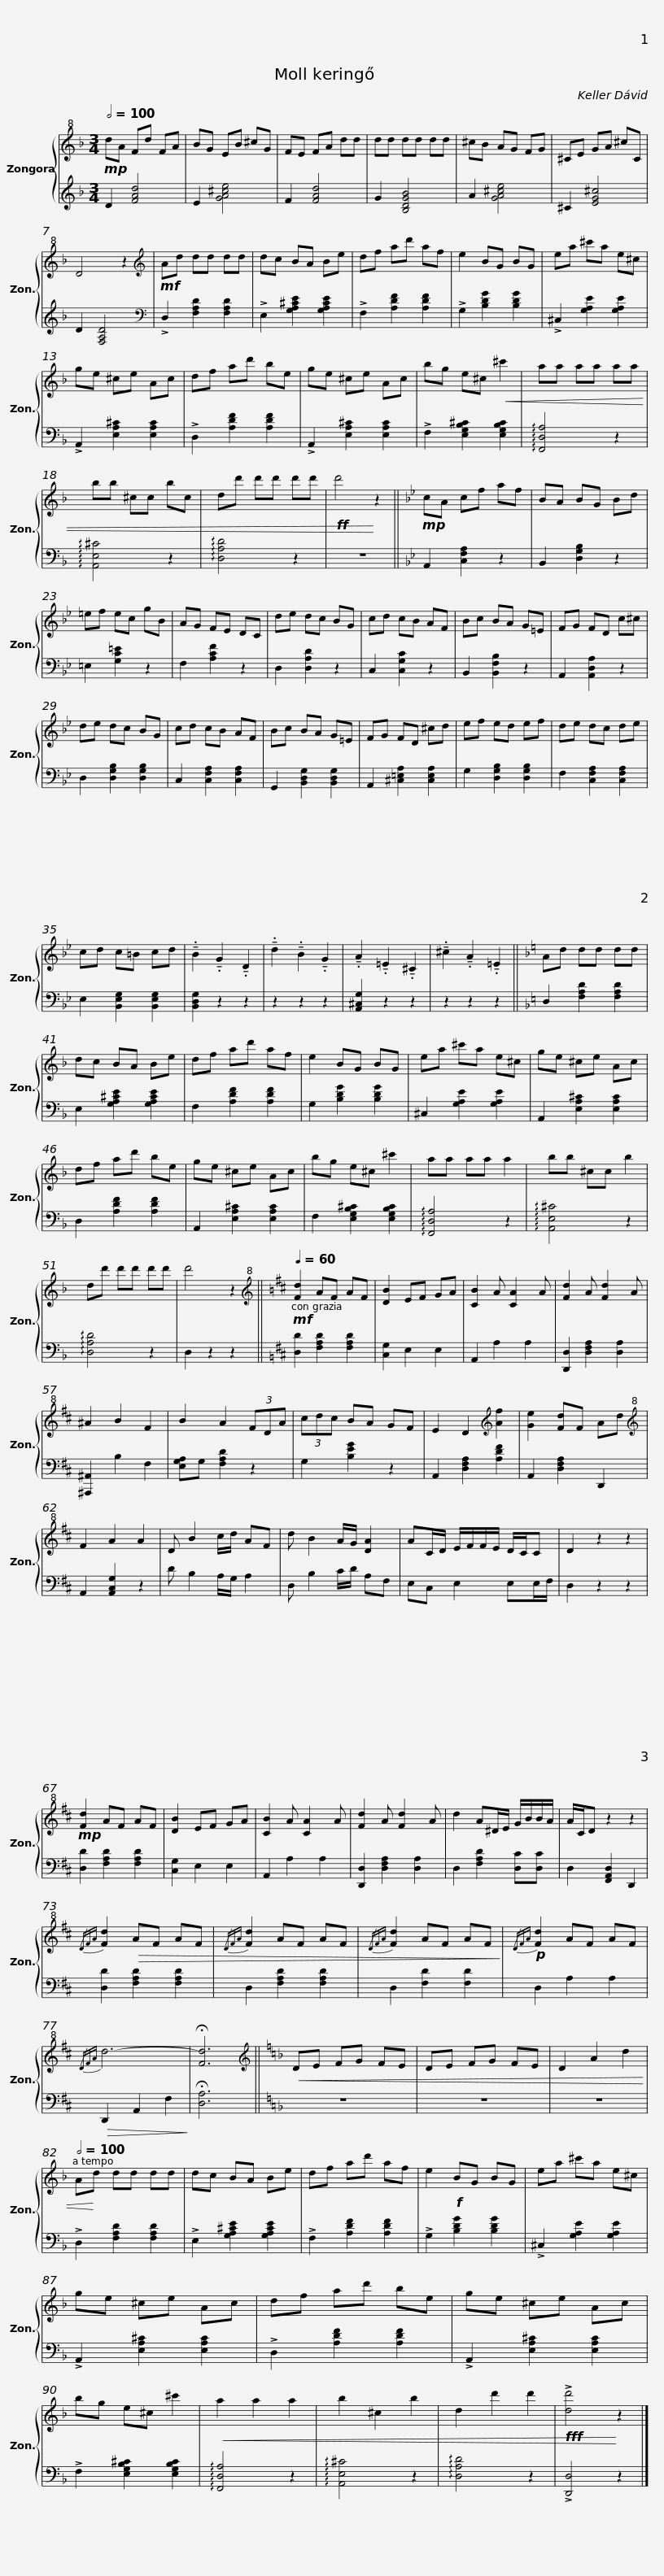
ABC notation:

X:1
%%score { 1 | 2 }
L:1/8
Q:1/2=100
M:3/4
I:linebreak $
K:F
V:1 treble+8
V:2 treble
V:1
!mp! dA Fd FA | BG EB ^cG | FE FA dd | dd dd dd | ^cB AG FG | %5
 ^CE GA ^cC | D4 z2 |$[K:treble]!mf! Ad dd dd | dc BA Be | df ad' af | %10
 e2 BG BG | ea ^c'a e^c | ge ^ce Ac |$ df ad' be | ge ^ce Ac | %15
 bg e^c!<(! ^c'2 | aa aa aa | bb ^cc bc |$ dd' d'd' d'd' |!ff! d'4!<)! z2 || %20
[K:Bb]!mp! cA cf af | BA BG Bd | =ef ec gB | AG FE DC | de dc BG |$ %25
 cd cB AF | Bc BA G=E | FG FD c^c | de dc BG | cd cB AF | %30
 Bc BA G=E | FG FD ^cd |$ ef ed ef | de dc de | cd c=B cd | %35
 !tenuto!.B2 !tenuto!.G2 !tenuto!.D2 | !tenuto!.d2 !tenuto!.B2 !tenuto!.G2 | !tenuto!.A2 !tenuto!.=E2 !tenuto!.^C2 | !tenuto!.^c2 !tenuto!.A2 !tenuto!.=E2 ||[K:F] Ad dd dd |$ %40
 dc BA Be | df ad' af | e2 BG BG | ea ^c'a e^c | ge ^ce Ac | %45
 df ad' be |$ ge ^ce Ac | bg e^c ^c'2 | aa aa a2 | bb ^cc b2 | %50
 dd' d'd' d'd' | d'4 z2 ||$[K:D][K:treble+8][Q:1/4=60]!mf! [Fd]2 AF AF | [DB]2 EF GA | [CB]2 A [CA]2 A | %55
 [Fd]2 A [Fd]2 A | ^A2 B2 F2 | B2 A2 (3FDA |$ (3cdc BA GF | E2 D2[K:treble] [Af]2 | %60
 [Ge]2 [Fd]F Ad |[K:treble+8] F2 A2 A2 | D B2 c/d/ AF |$ d B2 A/G/ [DA]2 | AC/D/ E/F/F/E/ D/C/C | %65
 D2 z2 z2 |!mp! [Fd]2 AF AF | [DB]2 EF GA | [CB]2 A [CA]2 A | [Fd]2 A [Fd]2 A |$ %70
 d2 A^D/E/ G/B/B/A/ | A/C/D z2 z2 |{/DFA} [Fd]2!>(! AF AF |{/DFA} [Fd]2 AF AF |{/DFA} [Fd]2 AF AF!>)! | %75
!p!{/DFA} [Fd]2 AF AF |${/DFA} d6- | !fermata![Fd]6 ||[K:F][K:treble]!<(! DE FG FE | DE FG FE | %80
 D2 A2 d2 |[Q:1/2=100] A!<)!d dd dd | dc BA Be | df ad' af |$ e2!f! BG BG | %85
 ea ^c'a e^c | ge ^ce Ac | df ad' be | ge ^ce Ac | bg e^c ^c'2 |$ %90
!<(! a2 a2 a2 | b2 ^c2 b2 | d2 d'2 d'2 |!fff! !>![dd']4!<)! z2 |] %94
V:2
 D2 [FAd]4 | E2 [GA^ce]4 | F2 [FAd]4 | G2 [B,DGB]4 | A2 [GA^ce]4 | %5
 ^C2 [EG^c]4 | D2 [F,A,D]4 |$[K:bass] !>!D,2 [F,A,D]2 [F,A,D]2 | !>!E,2 [G,A,^CE]2 [G,A,CE]2 | !>!F,2 [A,DF]2 [A,DF]2 | %10
 !>!G,2 [B,DG]2 [B,DG]2 | !>!^C,2 [G,A,E]2 [G,A,E]2 | !>!A,,2 [E,A,^C]2 [E,A,C]2 |$ !>!D,2 [A,DF]2 [A,DF]2 | !>!A,,2 [E,A,^C]2 [E,A,C]2 | %15
 !>!F,2 [E,G,B,^C]2 [E,G,B,C]2 | !arpeggio![F,,D,A,]4 z2 | !arpeggio![A,,E,^C]4 z2 |$ !arpeggio![D,A,D]4 z2 | z6 || %20
[K:Bb] A,,2 [C,F,A,]2 z2 | B,,2 [D,G,B,]2 z2 | =E,2 [G,C=E]2 z2 | F,2 [A,CF]2 z2 | D,2 [D,A,D]2 z2 |$ %25
 C,2 [C,G,C]2 z2 | B,,2 [B,,F,B,]2 z2 | A,,2 [A,,D,A,]2 z2 | D,2 [D,G,B,]2 [D,G,B,]2 | C,2 [C,F,A,]2 [C,F,A,]2 | %30
 G,,2 [B,,D,G,]2 [B,,D,G,]2 | A,,2 [^C,=E,A,]2 [C,E,A,]2 |$ G,2 [D,G,B,]2 [D,G,B,]2 | F,2 [C,F,A,]2 [C,F,A,]2 | E,2 [B,,E,G,]2 [B,,E,G,]2 | %35
 [B,,D,G,]2 z2 z2 | z2 z2 z2 | [A,,^C,G,]2 z2 z2 | z2 z2 z2 ||[K:F] D,2 [F,A,D]2 [F,A,D]2 |$ %40
 E,2 [G,A,^CE]2 [G,A,CE]2 | F,2 [A,DF]2 [A,DF]2 | G,2 [B,DG]2 [B,DG]2 | ^C,2 [G,A,E]2 [G,A,E]2 | A,,2 [E,A,^C]2 [E,A,C]2 | %45
 D,2 [A,DF]2 [A,DF]2 |$ A,,2 [E,A,^C]2 [E,A,C]2 | F,2 [E,G,B,^C]2 [E,G,B,C]2 | !arpeggio![F,,D,A,]4 z2 | !arpeggio![A,,E,^C]4 z2 | %50
 !arpeggio![D,A,D]4 z2 | D,2 z2 z2 ||$[K:D] [D,D]2 [F,A,D]2 [F,A,D]2 | [C,G,]2 E,2 E,2 | A,,2 A,2 A,2 | %55
 [D,,D,]2 [D,F,A,]2 [D,A,]2 | [^A,,,^A,,]2 B,2 F,2 | [E,G,A,]G, [F,A,D]2 z2 |$ G,2 [B,EG]2 z2 | A,,2 [D,F,A,]2 [A,DF]2 | %60
 A,,2 [D,F,A,]2 D,,2 | A,,2 [A,,C,G,]2 z2 | D B,2 A,/G,/ A,2 |$ D, B,2 C/D/ A,F, | E,C, E,2 E,E,/F,/ | %65
 D,2 z2 z2 | [D,D]2 [F,A,D]2 [F,A,D]2 | [C,G,]2 E,2 E,2 | A,,2 A,2 A,2 | [D,,D,]2 [D,F,A,]2 [D,A,]2 |$ %70
 D,2 [F,A,D]2 [D,C][D,C] | D,2 [F,,A,,D,]2 D,,2 | [D,D]2 [F,A,D]2 [F,A,D]2 | D,2 [F,A,D]2 [F,A,D]2 | D,2 [F,D]2 [F,D]2 | %75
 D,2 A,2 A,2 |$!>(! D,,2 A,,2 F,2!>)! | !fermata![D,A,]6 ||[K:F] z6 | z6 | %80
 z6 | !>!D,2 [F,A,D]2 [F,A,D]2 | !>!E,2 [G,A,^CE]2 [G,A,CE]2 | !>!F,2 [A,DF]2 [A,DF]2 |$ !>!G,2 [B,DG]2 [B,DG]2 | %85
 !>!^C,2 [G,A,E]2 [G,A,E]2 | !>!A,,2 [E,A,^C]2 [E,A,C]2 | !>!D,2 [A,DF]2 [A,DF]2 | !>!A,,2 [E,A,^C]2 [E,A,C]2 | !>!F,2 [E,G,B,^C]2 [E,G,B,C]2 |$ %90
 !arpeggio![F,,D,A,]4 z2 | !arpeggio![A,,E,^C]4 z2 | !arpeggio![D,A,D]4 z2 | !>![D,,D,]4 z2 |] %94
